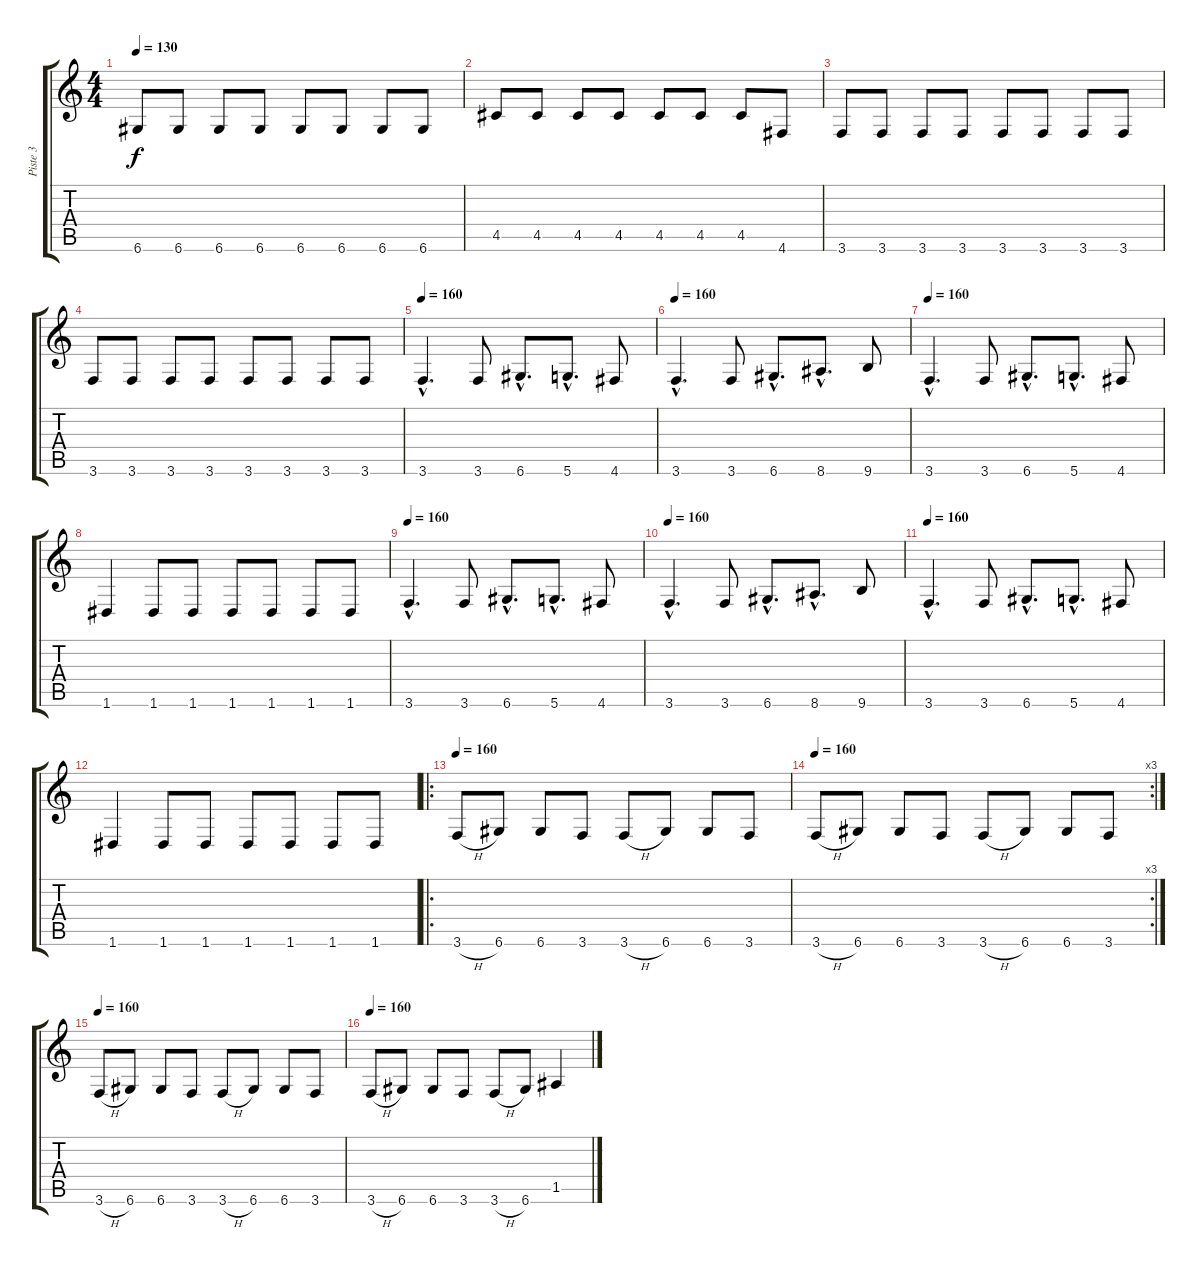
\track ("Piste 3" "Piste 3") {instrument electricbassfinger}
\staff {score tabs}
\tuning (E4 B3 G3 D3 A2 D2) {hide}
\ts (4 4)
\tempo 130
\clef g2
\ks c
6.6.8{dy f} 6.6.8 6.6.8 6.6.8 6.6.8 6.6.8 6.6.8 6.6.8 |
4.5.8 4.5.8 4.5.8 4.5.8 4.5.8 4.5.8 4.5.8 4.6.8 |
3.6.8 3.6.8 3.6.8 3.6.8 3.6.8 3.6.8 3.6.8 3.6.8 |
3.6.8 3.6.8 3.6.8 3.6.8 3.6.8 3.6.8 3.6.8 3.6.8 |
\tempo 160
3.6{hac}.4{d} 3.6.8 6.6{hac}.8{d} 5.6{hac}.8{d} 4.6.8 |
\tempo 160
3.6{hac}.4{d} 3.6.8 6.6{hac}.8{d} 8.6{hac}.8{d} 9.6.8 |
\tempo 160
3.6{hac}.4{d} 3.6.8 6.6{hac}.8{d} 5.6{hac}.8{d} 4.6.8 |
1.6.4 1.6.8 1.6.8 1.6.8 1.6.8 1.6.8 1.6.8 |
\tempo 160
3.6{hac}.4{d} 3.6.8 6.6{hac}.8{d} 5.6{hac}.8{d} 4.6.8 |
\tempo 160
3.6{hac}.4{d} 3.6.8 6.6{hac}.8{d} 8.6{hac}.8{d} 9.6.8 |
\tempo 160
3.6{hac}.4{d} 3.6.8 6.6{hac}.8{d} 5.6{hac}.8{d} 4.6.8 |
1.6.4 1.6.8 1.6.8 1.6.8 1.6.8 1.6.8 1.6.8 |
\ro
\tempo 160
3.6{h}.8 6.6.8 6.6.8 3.6.8 3.6{h}.8 6.6.8 6.6.8 3.6.8 |
\rc 3
\tempo 160
3.6{h}.8 6.6.8 6.6.8 3.6.8 3.6{h}.8 6.6.8 6.6.8 3.6.8 |
\tempo 160
3.6{h}.8 6.6.8 6.6.8 3.6.8 3.6{h}.8 6.6.8 6.6.8 3.6.8 |
\tempo 160
3.6{h}.8 6.6.8 6.6.8 3.6.8 3.6{h}.8 6.6.8 1.5.4
